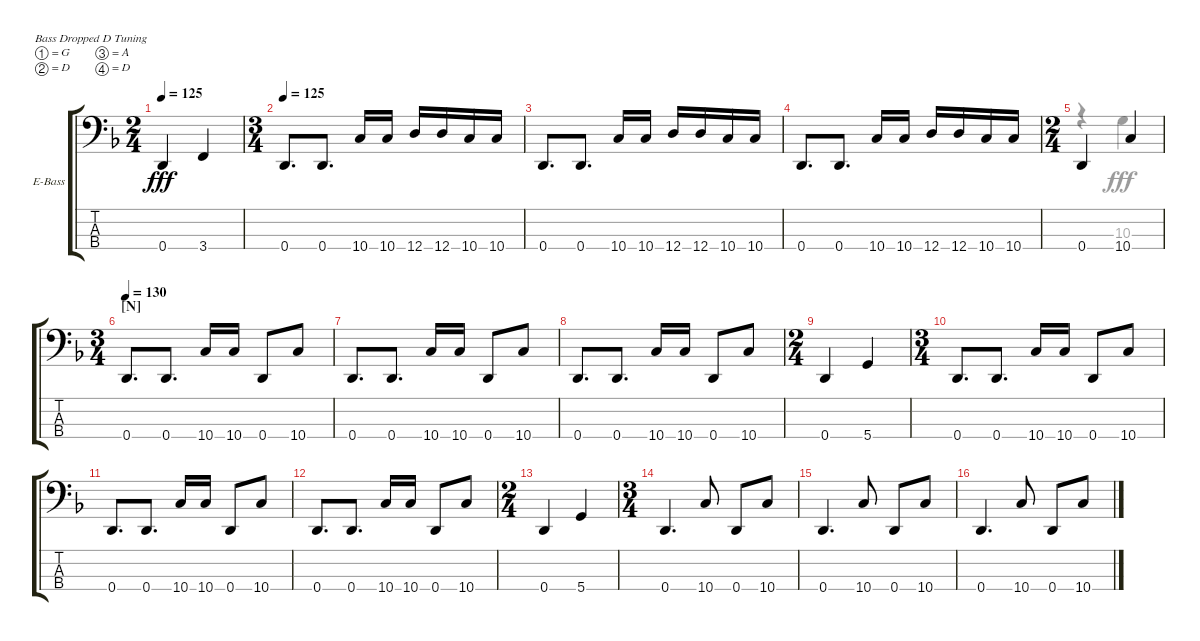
\defaultSystemsLayout 4
\bracketExtendMode groupsimilarinstruments
\firstSystemTrackNameOrientation horizontal
\otherSystemsTrackNameOrientation horizontal
\track ("Electric Bass" "E-Bass") {instrument electricbassfinger}
\staff {score tabs}
\tuning (G2 D2 A1 D1)
\voice
\ts (2 4)
\tempo 125
\clef f4
\ks f
0.4.4{dy fff} 3.4.4 |
\ts (3 4)
\tempo 125
0.4.8{d} 0.4.8{d} 10.4.16 10.4.16 12.4.16 12.4.16 10.4.16 10.4.16 |
0.4.8{d} 0.4.8{d} 10.4.16 10.4.16 12.4.16 12.4.16 10.4.16 10.4.16 |
0.4.8{d} 0.4.8{d} 10.4.16 10.4.16 12.4.16 12.4.16 10.4.16 10.4.16 |
\ts (2 4)
0.4.4 10.4.4 |
\ts (3 4)
\section ("N" "")
\tempo 130
0.4.8{d} 0.4.8{d} 10.4.16 10.4.16 0.4.8 10.4.8 |
0.4.8{d} 0.4.8{d} 10.4.16 10.4.16 0.4.8 10.4.8 |
0.4.8{d} 0.4.8{d} 10.4.16 10.4.16 0.4.8 10.4.8 |
\ts (2 4)
0.4.4 5.4.4 |
\ts (3 4)
0.4.8{d} 0.4.8{d} 10.4.16 10.4.16 0.4.8 10.4.8 |
0.4.8{d} 0.4.8{d} 10.4.16 10.4.16 0.4.8 10.4.8 |
0.4.8{d} 0.4.8{d} 10.4.16 10.4.16 0.4.8 10.4.8 |
\ts (2 4)
0.4.4 5.4.4 |
\ts (3 4)
0.4.4{d} 10.4.8 0.4.8 10.4.8 |
0.4.4{d} 10.4.8 0.4.8 10.4.8 |
0.4.4{d} 10.4.8 0.4.8 10.4.8
\voice
\clef f4
\ottava regular
\simile none
\ks f
|
|
|
|
r.4 10.3.4 |
|
|
|
|
|
|
|
|
|
|
